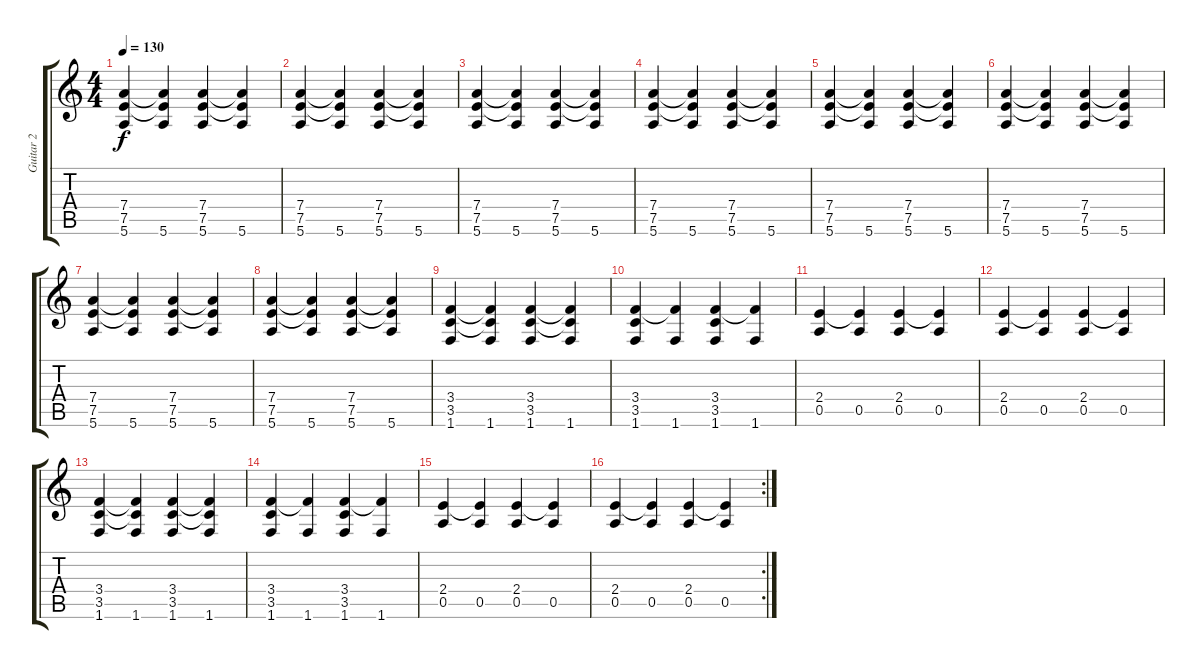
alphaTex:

\track ("Guitar 2" "Guitar 2") {instrument overdrivenguitar}
\staff {score tabs}
\tuning (E4 B3 G3 D3 A2 E2) {hide}
\ts (4 4)
\tempo 130
\clef g2
\ks c
(7.4 7.5 5.6).4{dy f instrument overdrivenguitar} (7.4{t} 7.5{t} 5.6).4 (7.4 7.5 5.6).4 (7.4{t} 7.5{t} 5.6).4 |
(7.4 7.5 5.6).4 (7.4{t} 7.5{t} 5.6).4 (7.4 7.5 5.6).4 (7.4{t} 7.5{t} 5.6).4 |
(7.4 7.5 5.6).4 (7.4{t} 7.5{t} 5.6).4 (7.4 7.5 5.6).4 (7.4{t} 7.5{t} 5.6).4 |
(7.4 7.5 5.6).4 (7.4{t} 7.5{t} 5.6).4 (7.4 7.5 5.6).4 (7.4{t} 7.5{t} 5.6).4 |
(7.4 7.5 5.6).4 (7.4{t} 7.5{t} 5.6).4 (7.4 7.5 5.6).4 (7.4{t} 7.5{t} 5.6).4 |
(7.4 7.5 5.6).4 (7.4{t} 7.5{t} 5.6).4 (7.4 7.5 5.6).4 (7.4{t} 7.5{t} 5.6).4 |
(7.4 7.5 5.6).4 (7.4{t} 7.5{t} 5.6).4 (7.4 7.5 5.6).4 (7.4{t} 7.5{t} 5.6).4 |
(7.4 7.5 5.6).4 (7.4{t} 7.5{t} 5.6).4 (7.4 7.5 5.6).4 (7.4{t} 7.5{t} 5.6).4 |
(3.4 3.5 1.6).4 (3.4{t} 3.5{t} 1.6).4 (3.4 3.5 1.6).4 (3.4{t} 3.5{t} 1.6).4 |
(3.4 3.5 1.6).4 (3.4{t} 1.6).4 (3.4 3.5 1.6).4 (3.4{t} 1.6).4 |
(2.4 0.5).4 (2.4{t} 0.5).4 (2.4 0.5).4 (2.4{t} 0.5).4 |
(2.4 0.5).4 (2.4{t} 0.5).4 (2.4 0.5).4 (2.4{t} 0.5).4 |
(3.4 3.5 1.6).4 (3.4{t} 3.5{t} 1.6).4 (3.4 3.5 1.6).4 (3.4{t} 3.5{t} 1.6).4 |
(3.4 3.5 1.6).4 (3.4{t} 1.6).4 (3.4 3.5 1.6).4 (3.4{t} 1.6).4 |
(2.4 0.5).4 (2.4{t} 0.5).4 (2.4 0.5).4 (2.4{t} 0.5).4 |
\rc 2
(2.4 0.5).4 (2.4{t} 0.5).4 (2.4 0.5).4 (2.4{t} 0.5).4
